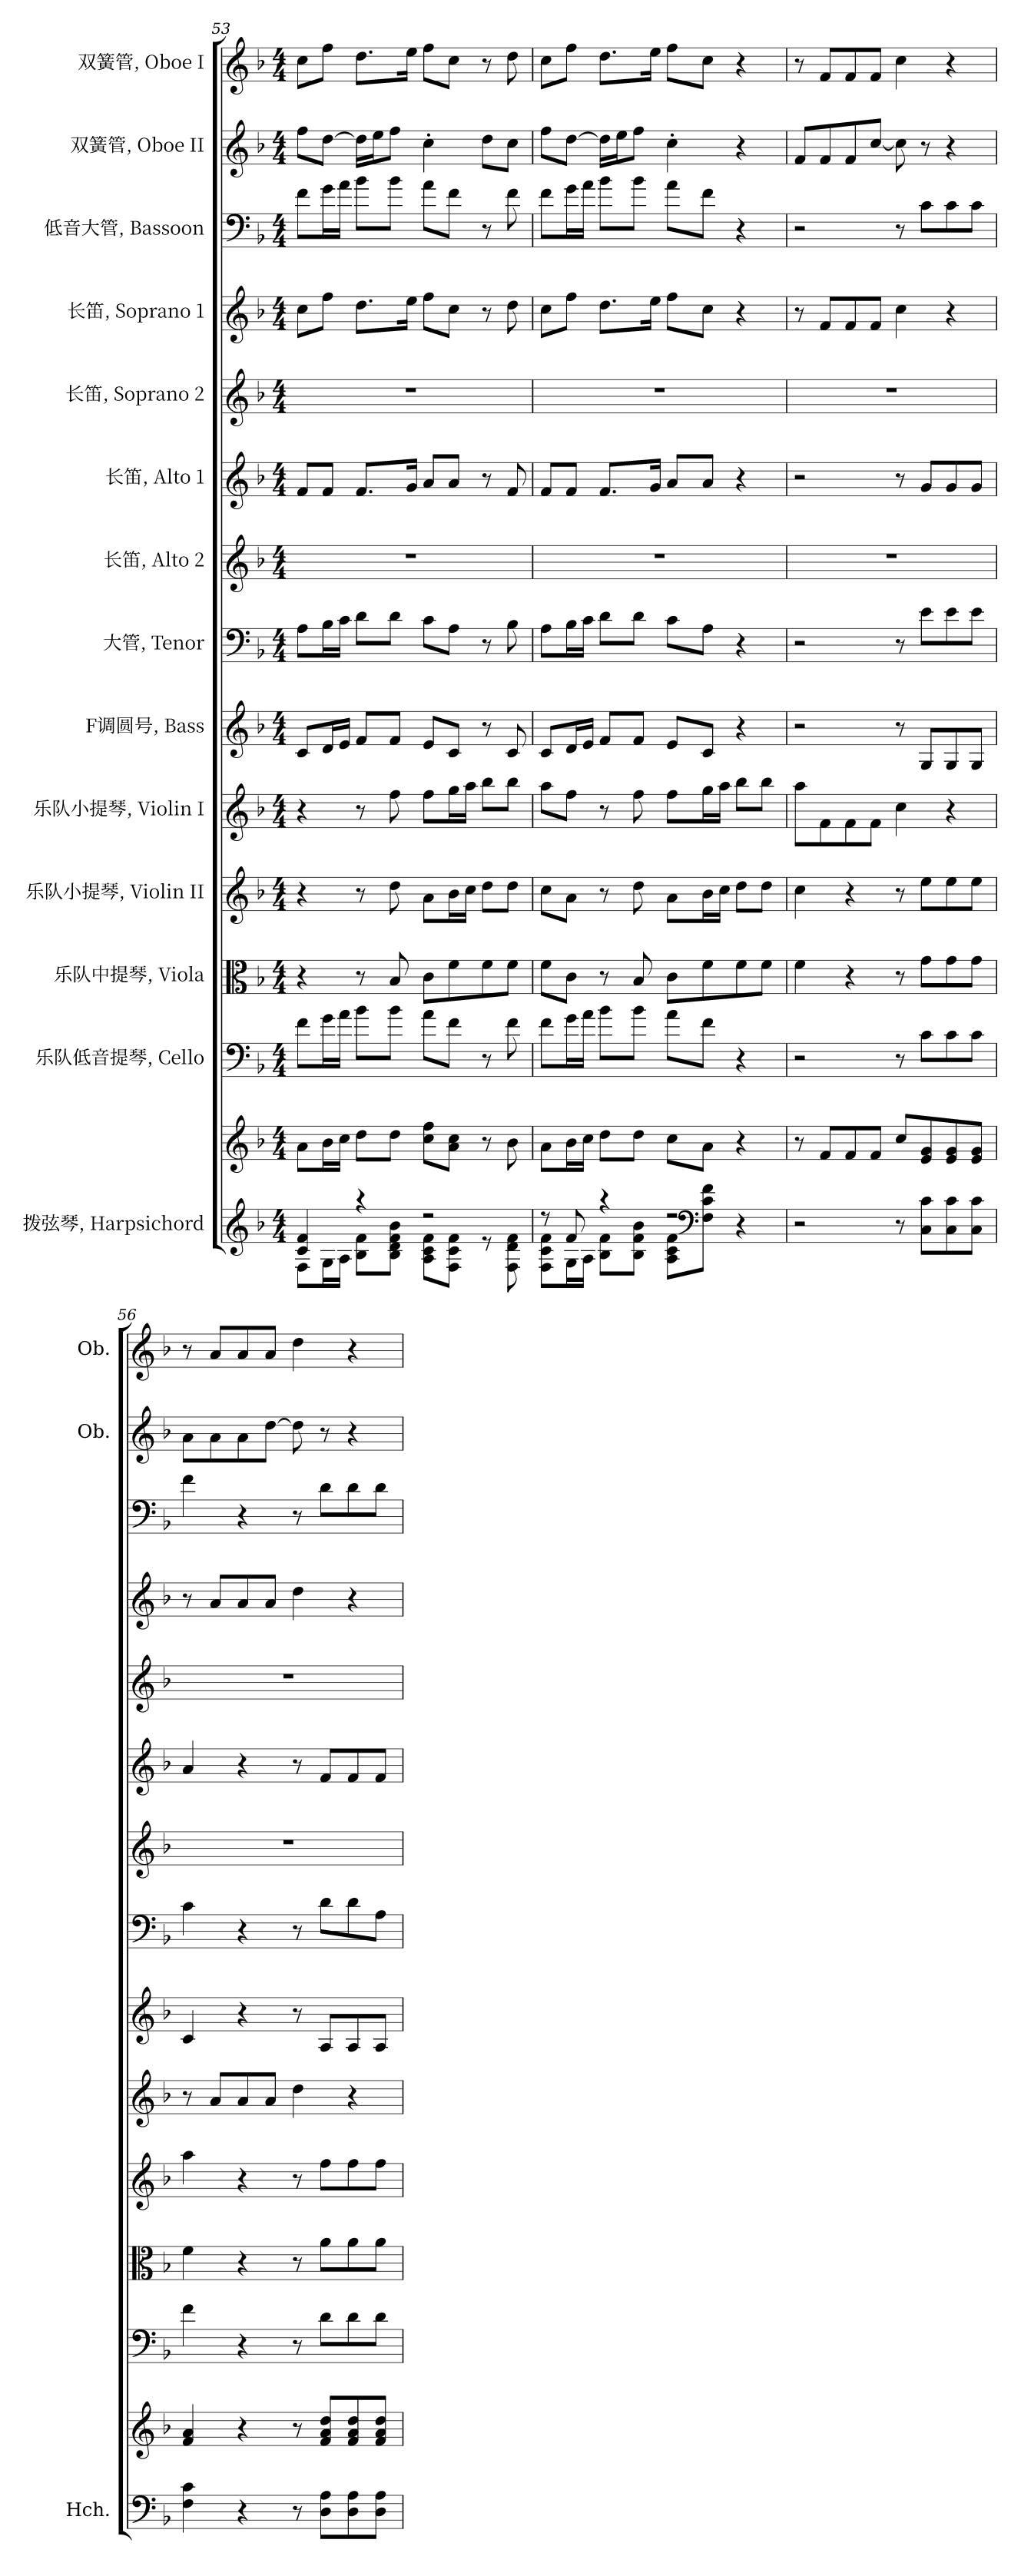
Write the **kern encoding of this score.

**kern	**kern	**kern	**kern	**kern	**kern	**kern	**kern	**kern	**kern	**kern	**kern	**kern	**kern	**kern
*part14	*part14	*part13	*part12	*part11	*part10	*part9	*part8	*part7	*part6	*part5	*part4	*part3	*part2	*part1
*staff15	*staff14	*staff13	*staff12	*staff11	*staff10	*staff9	*staff8	*staff7	*staff6	*staff5	*staff4	*staff3	*staff2	*staff1
*I"拨弦琴, Harpsichord	*	*I"乐队低音提琴, Cello	*I"乐队中提琴, Viola	*I"乐队小提琴, Violin II	*I"乐队小提琴, Violin I	*I"F调圆号, Bass	*I"大管, Tenor	*I"长笛, Alto 2	*I"长笛, Alto 1	*I"长笛, Soprano 2	*I"长笛, Soprano 1	*I"低音大管, Bassoon	*I"双簧管, Oboe II	*I"双簧管, Oboe I
*I'Hch.	*	*	*	*	*	*	*	*	*	*	*	*	*I'Ob.	*I'Ob.
*clefG2	*clefG2	*clefF4	*clefC3	*clefG2	*clefG2	*clefG2	*clefF4	*clefG2	*clefG2	*clefG2	*clefG2	*clefF4	*clefG2	*clefG2
*	*	*ITrd7c12	*	*	*	*ITrd4c7	*	*	*	*	*	*ITrd7c12	*	*
*k[b-]	*k[b-]	*k[b-]	*k[b-]	*k[b-]	*k[b-]	*k[b-e-]	*k[b-]	*k[b-]	*k[b-]	*k[b-]	*k[b-]	*k[b-]	*k[b-]	*k[b-]
*M4/4	*M4/4	*M4/4	*M4/4	*M4/4	*M4/4	*M4/4	*M4/4	*M4/4	*M4/4	*M4/4	*M4/4	*M4/4	*M4/4	*M4/4
=53	=53	=53	=53	=53	=53	=53	=53	=53	=53	=53	=53	=53	=53	=53
*^	*	*	*	*	*	*	*	*	*	*	*	*	*	*
4c/ 4f/	8F\L	8a\L	8F\L	4r	4r	4r	8F/L	8A\L	1r	8f/L	1r	8cc\L	8F\L	8ff\L	8cc\L
.	16G\L	16b-\L	16G\L	.	.	.	16G/L	16B-\L	.	8f/J	.	8ff\J	16G\L	[8dd\J	8ff\J
.	16A\JJ	16cc\JJ	16A\JJ	.	.	.	16A/JJ	16c\JJ	.	.	.	.	16A\JJ	.	.
4r	8B-\ 8f\L	8dd\L	8B-\L	8r	8r	8r	8B-/L	8d\L	.	8.f/L	.	8.dd\L	8B-\L	16dd\LL]	8.dd\L
.	.	.	.	.	.	.	.	.	.	.	.	.	.	16ee\J	.
.	8B-\ 8d\ 8f\ 8b-\J	8dd\J	8B-\J	8B-/	8dd\	8ff\	8B-/J	8d\J	.	.	.	.	8B-\J	8ff\J	.
.	.	.	.	.	.	.	.	.	.	16g/Jk	.	16ee\Jk	.	.	16ee\Jk
2r	8A\ 8c\ 8f\L	8cc\ 8ff\L	8A\L	8c\L	8a\L	8ff\L	8A/L	8c\L	.	8a/L	.	8ff\L	8A\L	4cc'\	8ff\L
.	8F\ 8c\ 8f\J	8a\ 8cc\J	8F\J	8f\	16b-\L	16gg\L	8F/J	8A\J	.	8a/J	.	8cc\J	8F\J	.	8cc\J
.	.	.	.	.	16cc\JJ	16aa\JJ	.	.	.	.	.	.	.	.	.
.	8r	8r	8r	8f\	8dd\L	8bb-\L	8r	8r	.	8r	.	8r	8r	8dd\L	8r
.	8F\ 8d\ 8f\	8b-\	8F\	8f\J	8dd\J	8bb-\J	8F/	8B-\	.	8f/	.	8dd\	8F\	8cc\J	8dd\
!!LO:PB:g=z
=54	=54	=54	=54	=54	=54	=54	=54	=54	=54	=54	=54	=54	=54	=54	=54
8r	8F\ 8c\ 8f\L	8a\L	8F\L	8f\L	8cc\L	8aa\L	8F/L	8A\L	1r	8f/L	1r	8cc\L	8F\L	8ff\L	8cc\L
8f/	16G\L	16b-\L	16G\L	8c\J	8a\J	8ff\J	16G/L	16B-\L	.	8f/J	.	8ff\J	16G\L	[8dd\J	8ff\J
.	16A\JJ	16cc\JJ	16A\JJ	.	.	.	16A/JJ	16c\JJ	.	.	.	.	16A\JJ	.	.
4r	8B-\ 8f\L	8dd\L	8B-\L	8r	8r	8r	8B-/L	8d\L	.	8.f/L	.	8.dd\L	8B-\L	16dd\LL]	8.dd\L
.	.	.	.	.	.	.	.	.	.	.	.	.	.	16ee\J	.
.	8B-\ 8f\ 8b-\J	8dd\J	8B-\J	8B-/	8dd\	8ff\	8B-/J	8d\J	.	.	.	.	8B-\J	8ff\J	.
.	.	.	.	.	.	.	.	.	.	16g/Jk	.	16ee\Jk	.	.	16ee\Jk
2r	8A\ 8c\ 8f\L	8cc\L	8A\L	8c\L	8a\L	8ff\L	8A/L	8c\L	.	8a/L	.	8ff\L	8A\L	4cc'\	8ff\L
*clefF4	*	*	*	*	*	*	*	*	*	*	*	*	*	*	*
.	8F\ 8c\ 8f\J	8a\J	8F\J	8f\	16b-\L	16gg\L	8F/J	8A\J	.	8a/J	.	8cc\J	8F\J	.	8cc\J
.	.	.	.	.	16cc\JJ	16aa\JJ	.	.	.	.	.	.	.	.	.
.	4r	4r	4r	8f\	8dd\L	8bb-\L	4r	4r	.	4r	.	4r	4r	4r	4r
.	.	.	.	8f\J	8dd\J	8bb-\J	.	.	.	.	.	.	.	.	.
*v	*v	*	*	*	*	*	*	*	*	*	*	*	*	*	*
=55	=55	=55	=55	=55	=55	=55	=55	=55	=55	=55	=55	=55	=55	=55
2r	8r	2r	4f\	4cc\	8aa\L	2r	2r	1r	2r	1r	8r	2r	8f/L	8r
.	8f/L	.	.	.	8f\	.	.	.	.	.	8f/L	.	8f/	8f/L
.	8f/	.	4r	4r	8f\	.	.	.	.	.	8f/	.	8f/	8f/
.	8f/J	.	.	.	8f\J	.	.	.	.	.	8f/J	.	[8cc/J	8f/J
8r	8cc/L	8r	8r	8r	4cc\	8r	8r	.	8r	.	4cc\	8r	8cc\]	4cc\
8C\ 8c\L	8e/ 8g/	8C\L	8g\L	8ee\L	.	8C/L	8e\L	.	8g/L	.	.	8C\L	8r	.
8C\ 8c\	8e/ 8g/	8C\	8g\	8ee\	4r	8C/	8e\	.	8g/	.	4r	8C\	4r	4r
8C\ 8c\J	8e/ 8g/J	8C\J	8g\J	8ee\J	.	8C/J	8e\J	.	8g/J	.	.	8C\J	.	.
=56	=56	=56	=56	=56	=56	=56	=56	=56	=56	=56	=56	=56	=56	=56
4F\ 4c\	4f/ 4a/	4F\	4f\	4aa\	8r	4F/	4c\	1r	4a/	1r	8r	4F\	8a\L	8r
.	.	.	.	.	8a/L	.	.	.	.	.	8a/L	.	8a\	8a/L
4r	4r	4r	4r	4r	8a/	4r	4r	.	4r	.	8a/	4r	8a\	8a/
.	.	.	.	.	8a/J	.	.	.	.	.	8a/J	.	[8dd\J	8a/J
8r	8r	8r	8r	8r	4dd\	8r	8r	.	8r	.	4dd\	8r	8dd\]	4dd\
8D\ 8A\L	8f/ 8a/ 8dd/L	8D\L	8a\L	8ff\L	.	8D/L	8d\L	.	8f/L	.	.	8D\L	8r	.
8D\ 8A\	8f/ 8a/ 8dd/	8D\	8a\	8ff\	4r	8D/	8d\	.	8f/	.	4r	8D\	4r	4r
8D\ 8A\J	8f/ 8a/ 8dd/J	8D\J	8a\J	8ff\J	.	8D/J	8A\J	.	8f/J	.	.	8D\J	.	.
=	=	=	=	=	=	=	=	=	=	=	=	=	=	=
*-	*-	*-	*-	*-	*-	*-	*-	*-	*-	*-	*-	*-	*-	*-
